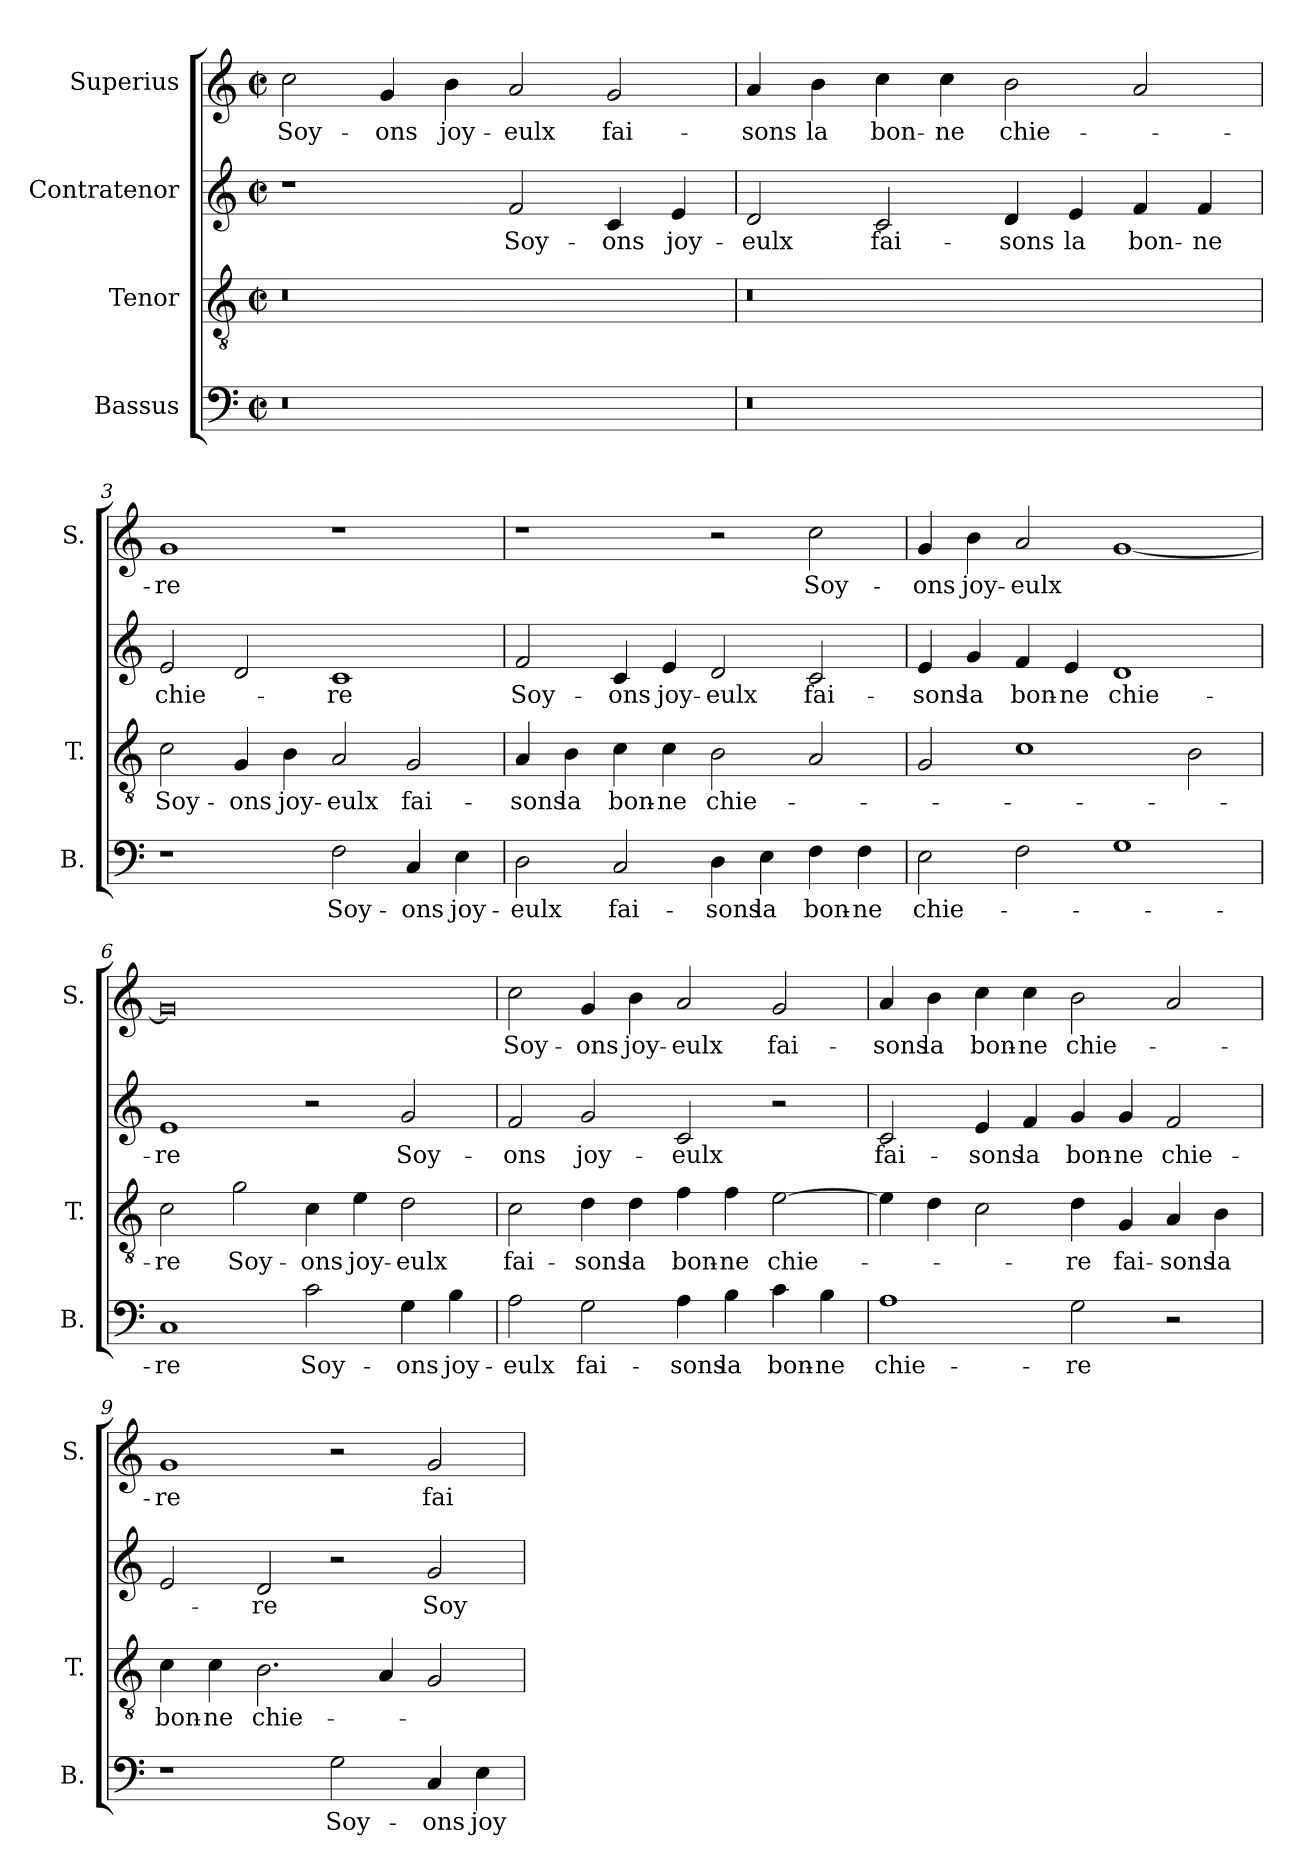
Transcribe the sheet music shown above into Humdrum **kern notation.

**kern	**text	**kern	**text	**kern	**text	**kern	**text
*part4	*part4	*part3	*part3	*part2	*part2	*part1	*part1
*staff4	*staff4	*staff3	*staff3	*staff2	*staff2	*staff1	*staff1
*I"Bassus	*	*I"Tenor	*	*I"Contratenor	*	*I"Superius	*
*I'B.	*	*I'T.	*	*	*	*I'S.	*
*clefF4	*	*clefGv2	*	*clefG2	*	*clefG2	*
*k[]	*	*k[]	*	*k[]	*	*k[]	*
*C:	*	*C:	*	*C:	*	*C:	*
*M2/2	*	*M2/2	*	*M2/2	*	*M2/2	*
*met(c|)	*	*met(c|)	*	*met(c|)	*	*met(c|)	*
=1	=1	=1	=1	=1	=1	=1	=1
!LO:N:vis=0	!	!LO:N:vis=0	!	!	!	!	!
1r	.	1r	.	1r	.	2cc\	Soy-
.	.	.	.	.	.	4g/	-ons
.	.	.	.	.	.	4b\	joy-
1ryy	.	1ryy	.	2f/	Soy-	2a/	-eulx
.	.	.	.	4c/	-ons	2g/	fai-
.	.	.	.	4e/	joy-	.	.
=2	=2	=2	=2	=2	=2	=2	=2
!LO:N:vis=0	!	!LO:N:vis=0	!	!	!	!	!
1r	.	1r	.	2d/	-eulx	4a/	-sons
.	.	.	.	.	.	4b\	la
.	.	.	.	2c/	fai-	4cc\	bon-
.	.	.	.	.	.	4cc\	-ne
1ryy	.	1ryy	.	4d/	-sons	2b\	chie-
.	.	.	.	4e/	la	.	.
.	.	.	.	4f/	bon-	2a/	.
.	.	.	.	4f/	-ne	.	.
=3	=3	=3	=3	=3	=3	=3	=3
1r	.	2c\	Soy-	2e/	chie-	1g/	-re
.	.	4G/	-ons	2d/	.	.	.
.	.	4B\	joy-	.	.	.	.
2F\	Soy-	2A/	-eulx	1c/	-re	1r	.
4C/	-ons	2G/	fai-	.	.	.	.
4E\	joy-	.	.	.	.	.	.
=4	=4	=4	=4	=4	=4	=4	=4
2D\	-eulx	4A/	-sons	2f/	Soy-	1r	.
.	.	4B\	la	.	.	.	.
2C/	fai-	4c\	bon-	4c/	-ons	.	.
.	.	4c\	-ne	4e/	joy-	.	.
4D\	-sons	2B\	chie-	2d/	-eulx	2r	.
4E\	la	.	.	.	.	.	.
4F\	bon-	2A/	.	2c/	fai-	2cc\	Soy-
4F\	-ne	.	.	.	.	.	.
!!LO:LB:g=z
=5	=5	=5	=5	=5	=5	=5	=5
2E\	chie-	2G/	.	4e/	-sons	4g/	-ons
.	.	.	.	4g/	la	4b\	joy-
2F\	.	1c\	.	4f/	bon-	2a/	-eulx
.	.	.	.	4e/	-ne	.	.
1G\	.	.	.	1d/	chie-	[1g/	.
.	.	2B\	.	.	.	.	.
=6	=6	=6	=6	=6	=6	=6	=6
1C/	-re	2c\	-re	1e/	-re	0g/]	.
.	.	2g\	Soy-	.	.	.	.
2c\	Soy-	4c\	-ons	2r	.	.	.
.	.	4e\	joy-	.	.	.	.
4G\	-ons	2d\	-eulx	2g/	Soy-	.	.
4B\	joy-	.	.	.	.	.	.
=7	=7	=7	=7	=7	=7	=7	=7
2A\	-eulx	2c\	fai-	2f/	-ons	2cc\	Soy-
2G\	fai-	4d\	-sons	2g/	joy-	4g/	-ons
.	.	4d\	la	.	.	4b\	joy-
4A\	-sons	4f\	bon-	2c/	-eulx	2a/	-eulx
4B\	la	4f\	-ne	.	.	.	.
4c\	bon-	[2e\	chie-	2r	.	2g/	fai-
4B\	-ne	.	.	.	.	.	.
=8	=8	=8	=8	=8	=8	=8	=8
1A\	chie-	4e\]	.	2c/	fai-	4a/	-sons
.	.	4d\	.	.	.	4b\	la
.	.	2c\	.	4e/	-sons	4cc\	bon-
.	.	.	.	4f/	la	4cc\	-ne
2G\	-re	4d\	-re	4g/	bon-	2b\	chie-
.	.	4G/	fai-	4g/	-ne	.	.
2r	.	4A/	-sons	2f/	chie-	2a/	.
.	.	4B\	la	.	.	.	.
!!LO:LB:g=z
=9	=9	=9	=9	=9	=9	=9	=9
1r	.	4c\	bon-	2e/	.	1g/	-re
.	.	4c\	-ne	.	.	.	.
.	.	2.B\	chie-	2d/	-re	.	.
2G\	Soy-	.	.	2r	.	2r	.
.	.	4A/	.	.	.	.	.
4C/	-ons	2G/	.	2g/	Soy-	2g/	fai-
4E\	joy-	.	.	.	.	.	.
=	=	=	=	=	=	=	=
*-	*-	*-	*-	*-	*-	*-	*-
